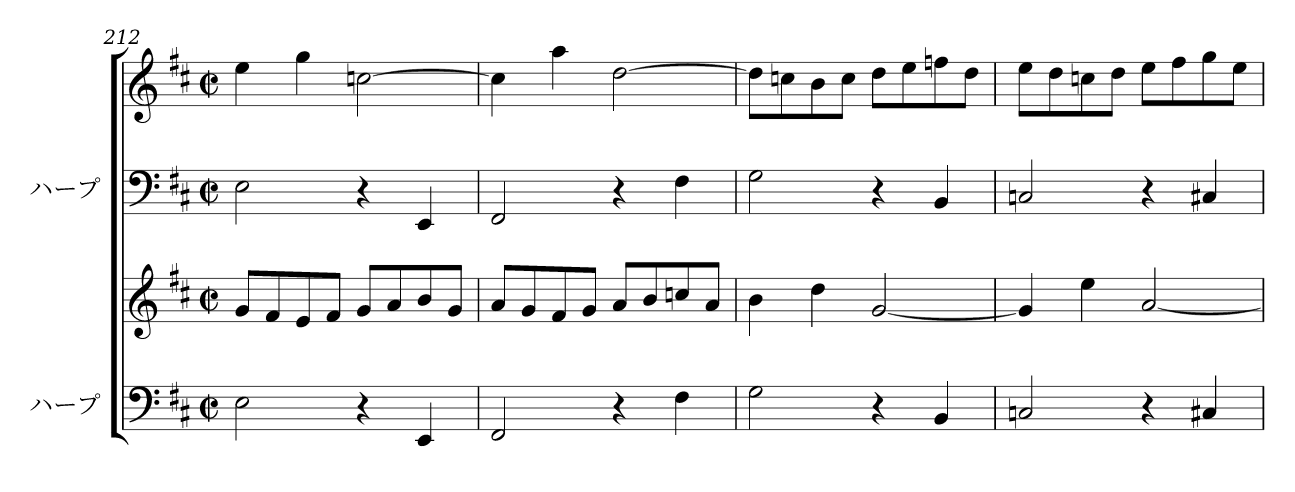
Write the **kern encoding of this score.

**kern	**kern	**kern	**kern
*part2	*part2	*part1	*part1
*staff4	*staff3	*staff2	*staff1
*I"ハープ	*	*I"ハープ	*
*clefF4	*clefG2	*clefF4	*clefG2
*k[f#c#]	*k[f#c#]	*k[f#c#]	*k[f#c#]
*M2/2	*M2/2	*M2/2	*M2/2
*met(c|)	*met(c|)	*met(c|)	*met(c|)
=212	=212	=212	=212
2E\	8g/L	2E\	4ee\
.	8f#/	.	.
.	8e/	.	4gg\
.	8f#/J	.	.
4r	8g/L	4r	[2ccn\
.	8a/	.	.
4EE/	8b/	4EE/	.
.	8g/J	.	.
=213	=213	=213	=213
2FF#/	8a/L	2FF#/	4cc\]
.	8g/	.	.
.	8f#/	.	4aa\
.	8g/J	.	.
4r	8a/L	4r	[2dd\
.	8b/	.	.
4F#\	8ccn/	4F#\	.
.	8a/J	.	.
=214	=214	=214	=214
2G\	4b\	2G\	8dd\L]
.	.	.	8ccn\
.	4dd\	.	8b\
.	.	.	8cc\J
4r	[2g/	4r	8dd\L
.	.	.	8ee\
4BB/	.	4BB/	8ffn\
.	.	.	8dd\J
=215	=215	=215	=215
2Cn/	4g/]	2Cn/	8ee\L
.	.	.	8dd\
.	4ee\	.	8ccn\
.	.	.	8dd\J
4r	[2a/	4r	8ee\L
.	.	.	8ff#\
4C#X/	.	4C#X/	8gg\
.	.	.	8ee\J
=	=	=	=
*-	*-	*-	*-
